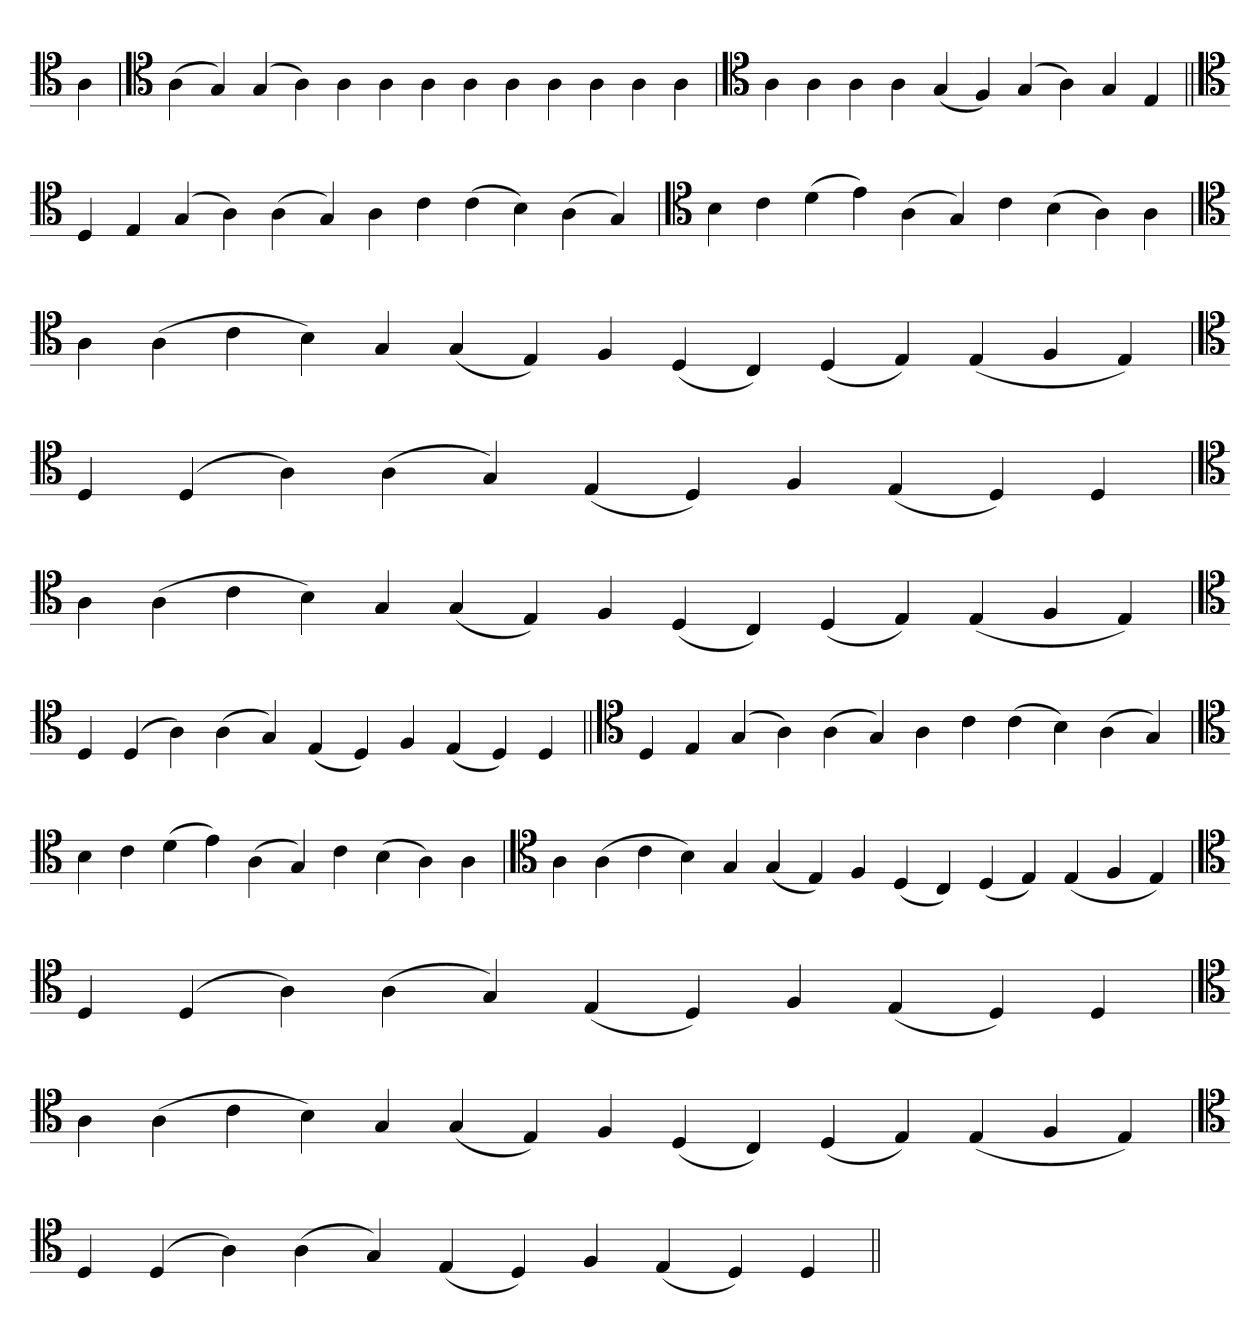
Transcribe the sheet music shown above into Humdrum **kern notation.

**kern
*part1
*staff1
*clefC4
=
4A
=
*clefC4
(4A
4G)
(4G
4A)
4A
4A
4A
4A
4A
4A
4A
4A
4A
=`
*clefC4
4A
4A
4A
4A
(4G
4F)
(4G
4A)
4G
4E
=||
*clefC4
4D
4E
(4G
4A)
(4A
4G)
4A
4c
(4c
4B)
(4A
4G)
=`
*clefC4
4B
4c
(4d
4e)
(4A
4G)
4c
(4B
4A)
4A
=
*clefC4
4A
(4A
4c
4B)
4G
(4G
4E)
4F
(4D
4C)
(4D
4E)
(4E
4F
4E)
=`
*clefC4
4D
(4D
4A)
(4A
4G)
(4E
4D)
4F
(4E
4D)
4D
=
*clefC4
4A
(4A
4c
4B)
4G
(4G
4E)
4F
(4D
4C)
(4D
4E)
(4E
4F
4E)
=`
*clefC4
4D
(4D
4A)
(4A
4G)
(4E
4D)
4F
(4E
4D)
4D
=||
*clefC4
4D
4E
(4G
4A)
(4A
4G)
4A
4c
(4c
4B)
(4A
4G)
=`
*clefC4
4B
4c
(4d
4e)
(4A
4G)
4c
(4B
4A)
4A
=
*clefC4
4A
(4A
4c
4B)
4G
(4G
4E)
4F
(4D
4C)
(4D
4E)
(4E
4F
4E)
=`
*clefC4
4D
(4D
4A)
(4A
4G)
(4E
4D)
4F
(4E
4D)
4D
=
*clefC4
4A
(4A
4c
4B)
4G
(4G
4E)
4F
(4D
4C)
(4D
4E)
(4E
4F
4E)
=`
*clefC4
4D
(4D
4A)
(4A
4G)
(4E
4D)
4F
(4E
4D)
4D
=||
*-
